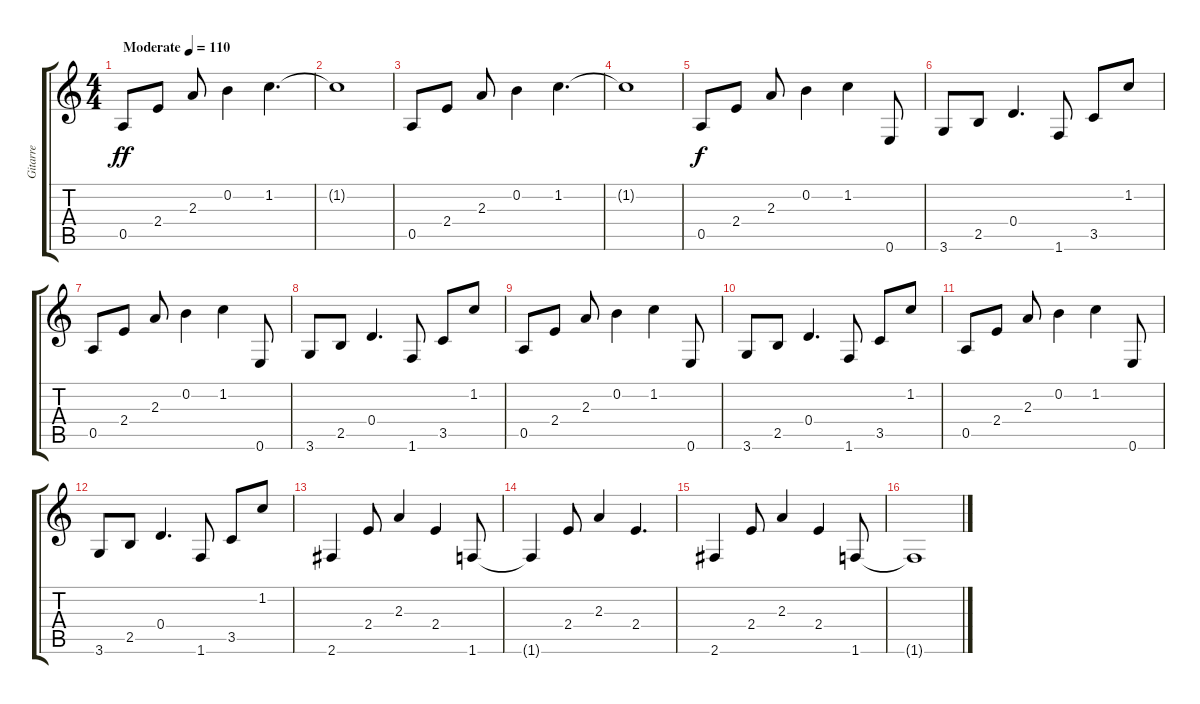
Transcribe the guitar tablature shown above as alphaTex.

\track ("Gitarre" "Gitarre") {instrument acousticguitarnylon}
\staff {score tabs}
\tuning (E4 B3 G3 D3 A2 E2) {hide}
\ts (4 4)
\tempo (110 "Moderate")
\clef g2
\ks c
0.5.8{dy ff instrument acousticguitarnylon} 2.4.8 2.3.8 0.2.4 1.2.4{d} |
1.2{t}.1 |
0.5.8 2.4.8 2.3.8 0.2.4 1.2.4{d} |
1.2{t}.1 |
0.5.8{dy f} 2.4.8 2.3.8 0.2.4 1.2.4 0.6.8 |
3.6.8 2.5.8 0.4.4{d} 1.6.8 3.5.8 1.2.8 |
0.5.8 2.4.8 2.3.8 0.2.4 1.2.4 0.6.8 |
3.6.8 2.5.8 0.4.4{d} 1.6.8 3.5.8 1.2.8 |
0.5.8 2.4.8 2.3.8 0.2.4 1.2.4 0.6.8 |
3.6.8 2.5.8 0.4.4{d} 1.6.8 3.5.8 1.2.8 |
0.5.8 2.4.8 2.3.8 0.2.4 1.2.4 0.6.8 |
3.6.8 2.5.8 0.4.4{d} 1.6.8 3.5.8 1.2.8 |
2.6.4 2.4.8 2.3.4 2.4.4 1.6.8 |
1.6{t}.4 2.4.8 2.3.4 2.4.4{d} |
2.6.4 2.4.8 2.3.4 2.4.4 1.6.8 |
1.6{t}.1
